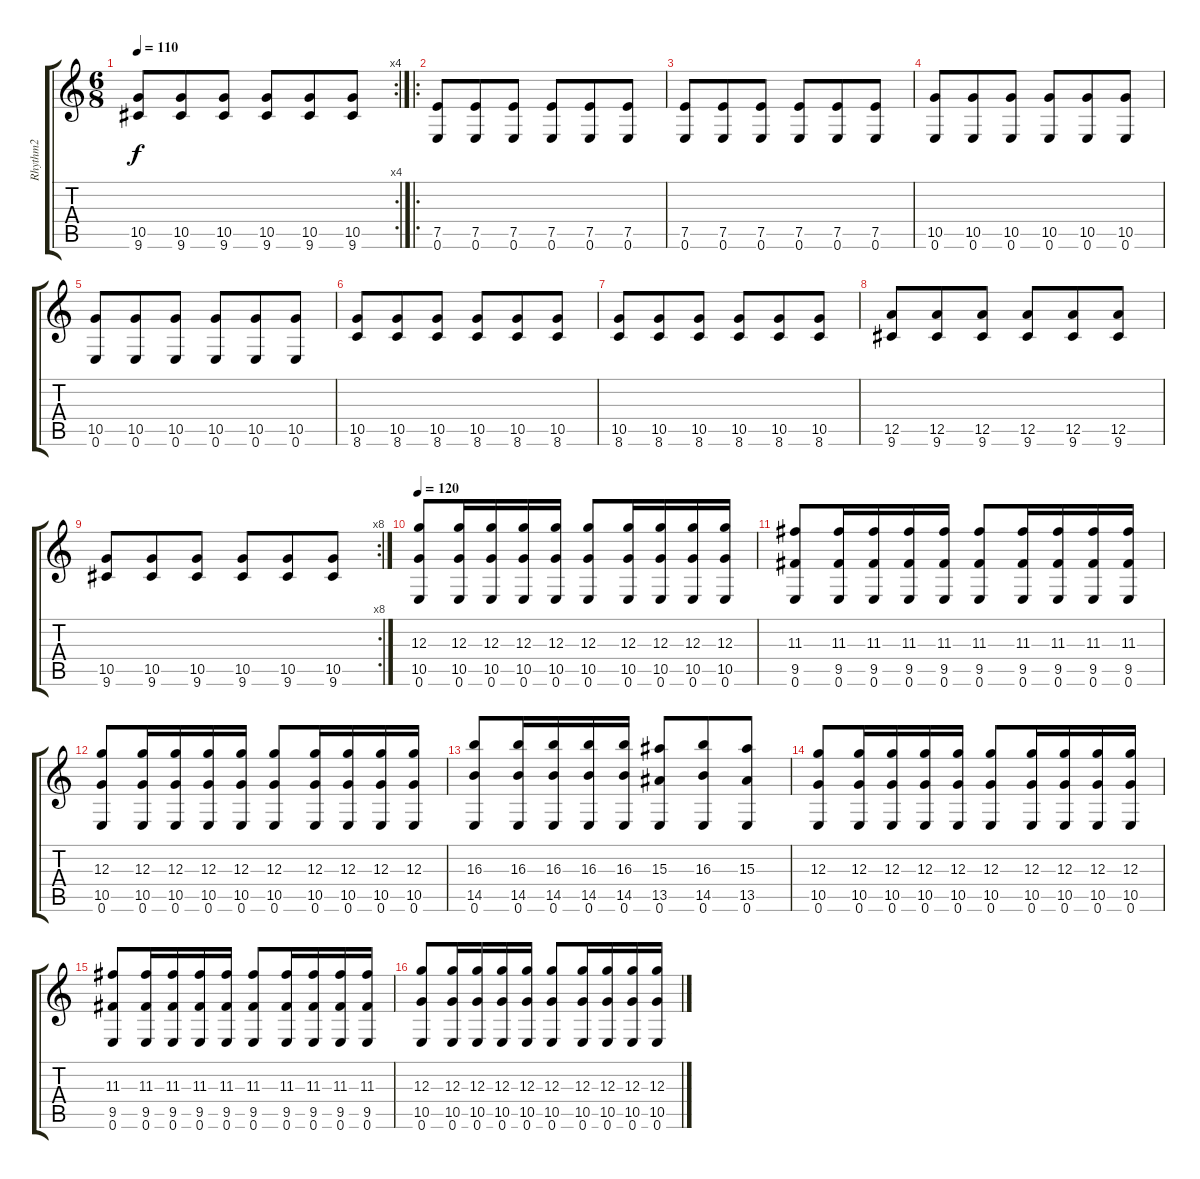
\track ("Rhythm2" "Rhythm2") {instrument distortionguitar}
\staff {score tabs}
\tuning (E4 B3 G3 D3 A2 E2) {hide}
\rc 4
\ts (6 8)
\tempo 110
\clef g2
\ks c
(10.5 9.6).8{dy f} (10.5 9.6).8 (10.5 9.6).8 (10.5 9.6).8 (10.5 9.6).8 (10.5 9.6).8 |
\ro
(7.5 0.6).8 (7.5 0.6).8 (7.5 0.6).8 (7.5 0.6).8 (7.5 0.6).8 (7.5 0.6).8 |
(7.5 0.6).8 (7.5 0.6).8 (7.5 0.6).8 (7.5 0.6).8 (7.5 0.6).8 (7.5 0.6).8 |
(10.5 0.6).8 (10.5 0.6).8 (10.5 0.6).8 (10.5 0.6).8 (10.5 0.6).8 (10.5 0.6).8 |
(10.5 0.6).8 (10.5 0.6).8 (10.5 0.6).8 (10.5 0.6).8 (10.5 0.6).8 (10.5 0.6).8 |
(10.5 8.6).8 (10.5 8.6).8 (10.5 8.6).8 (10.5 8.6).8 (10.5 8.6).8 (10.5 8.6).8 |
(10.5 8.6).8 (10.5 8.6).8 (10.5 8.6).8 (10.5 8.6).8 (10.5 8.6).8 (10.5 8.6).8 |
(12.5 9.6).8 (12.5 9.6).8 (12.5 9.6).8 (12.5 9.6).8 (12.5 9.6).8 (12.5 9.6).8 |
\rc 8
(10.5 9.6).8 (10.5 9.6).8 (10.5 9.6).8 (10.5 9.6).8 (10.5 9.6).8 (10.5 9.6).8 |
\tempo 120
(12.3 10.5 0.6).8 (12.3 10.5 0.6).16 (12.3 10.5 0.6).16 (12.3 10.5 0.6).16 (12.3 10.5 0.6).16 (12.3 10.5 0.6).8 (12.3 10.5 0.6).16 (12.3 10.5 0.6).16 (12.3 10.5 0.6).16 (12.3 10.5 0.6).16 |
(11.3 9.5 0.6).8 (11.3 9.5 0.6).16 (11.3 9.5 0.6).16 (11.3 9.5 0.6).16 (11.3 9.5 0.6).16 (11.3 9.5 0.6).8 (11.3 9.5 0.6).16 (11.3 9.5 0.6).16 (11.3 9.5 0.6).16 (11.3 9.5 0.6).16 |
(12.3 10.5 0.6).8 (12.3 10.5 0.6).16 (12.3 10.5 0.6).16 (12.3 10.5 0.6).16 (12.3 10.5 0.6).16 (12.3 10.5 0.6).8 (12.3 10.5 0.6).16 (12.3 10.5 0.6).16 (12.3 10.5 0.6).16 (12.3 10.5 0.6).16 |
(16.3 14.5 0.6).8 (16.3 14.5 0.6).16 (16.3 14.5 0.6).16 (16.3 14.5 0.6).16 (16.3 14.5 0.6).16 (15.3 13.5 0.6).8 (16.3 14.5 0.6).8 (15.3 13.5 0.6).8 |
(12.3 10.5 0.6).8 (12.3 10.5 0.6).16 (12.3 10.5 0.6).16 (12.3 10.5 0.6).16 (12.3 10.5 0.6).16 (12.3 10.5 0.6).8 (12.3 10.5 0.6).16 (12.3 10.5 0.6).16 (12.3 10.5 0.6).16 (12.3 10.5 0.6).16 |
(11.3 9.5 0.6).8 (11.3 9.5 0.6).16 (11.3 9.5 0.6).16 (11.3 9.5 0.6).16 (11.3 9.5 0.6).16 (11.3 9.5 0.6).8 (11.3 9.5 0.6).16 (11.3 9.5 0.6).16 (11.3 9.5 0.6).16 (11.3 9.5 0.6).16 |
(12.3 10.5 0.6).8 (12.3 10.5 0.6).16 (12.3 10.5 0.6).16 (12.3 10.5 0.6).16 (12.3 10.5 0.6).16 (12.3 10.5 0.6).8 (12.3 10.5 0.6).16 (12.3 10.5 0.6).16 (12.3 10.5 0.6).16 (12.3 10.5 0.6).16
